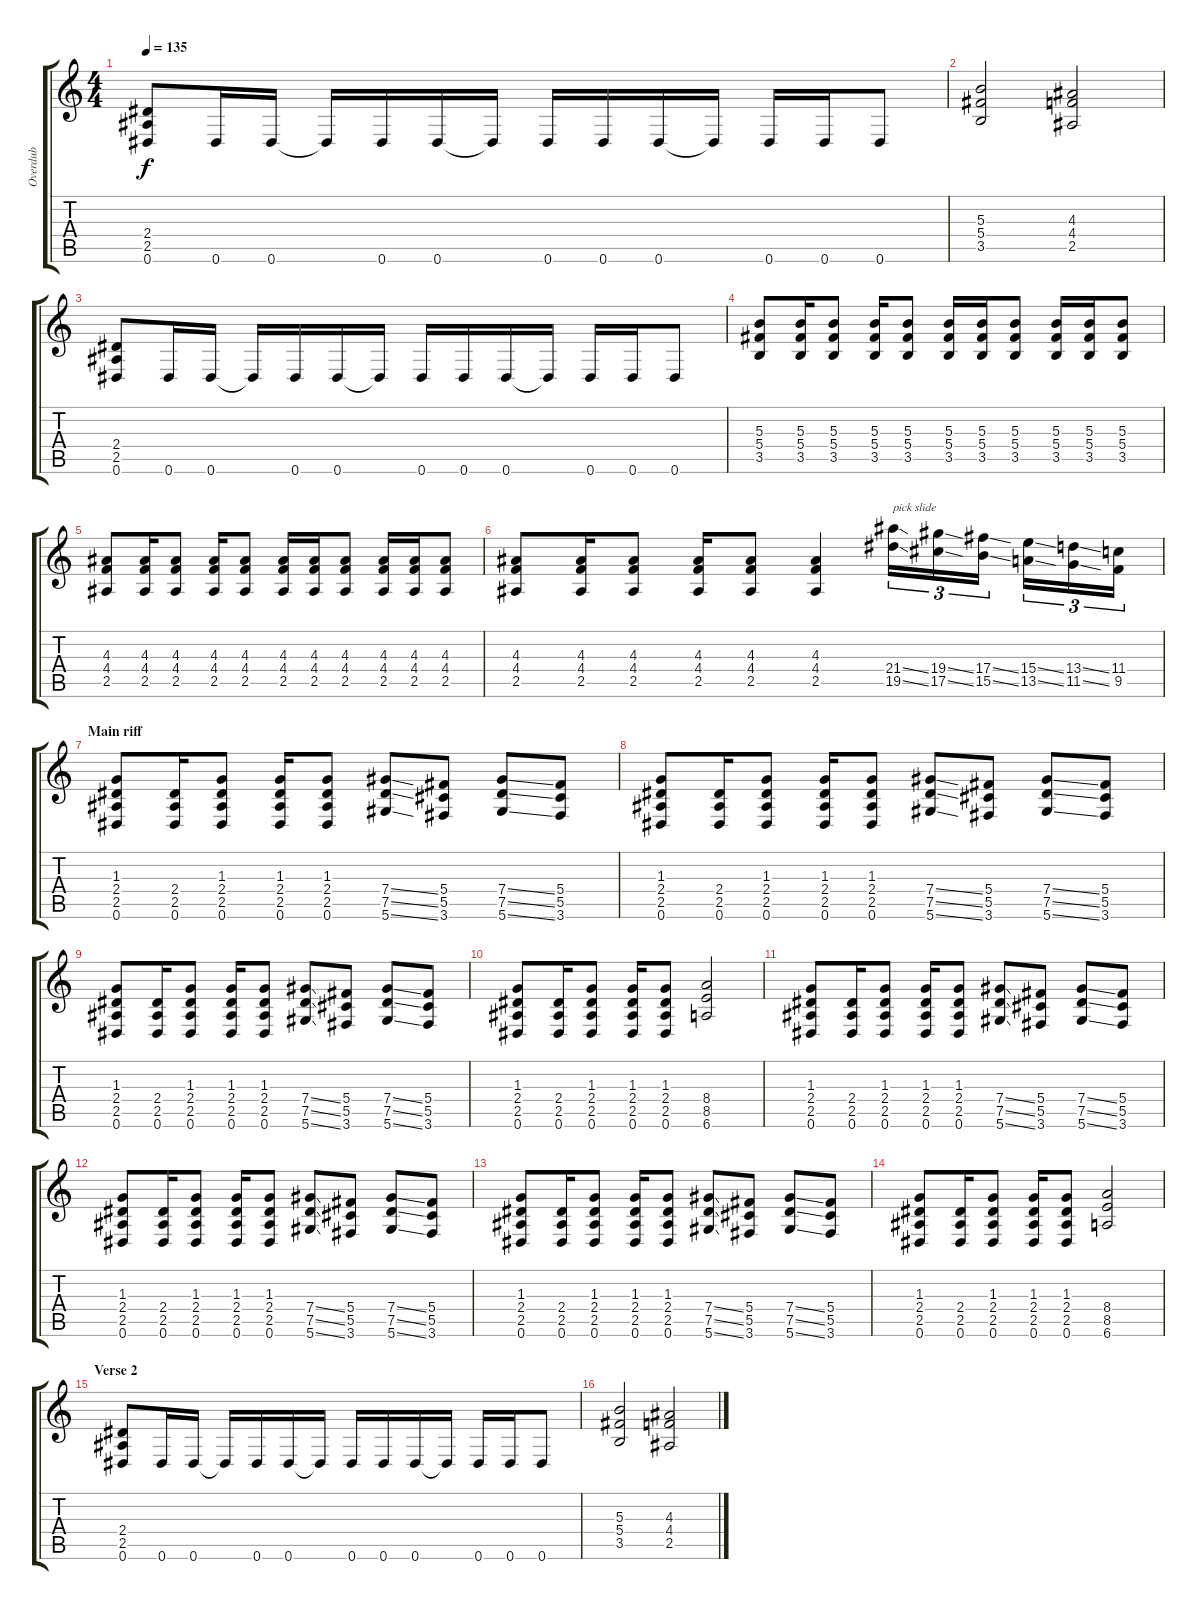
\track ("Overdub" "Overdub") {instrument overdrivenguitar}
\staff {score tabs}
\tuning (Eb4 Bb3 Gb3 Db3 Ab2 Eb2) {hide}
\ts (4 4)
\tempo 135
\clef g2
\ks c
(2.4 2.5 0.6).8{dy f} 0.6.16 0.6.16 0.6{t}.16 0.6.16 0.6.16 0.6{t}.16 0.6.16 0.6.16 0.6.16 0.6{t}.16 0.6.16 0.6.16 0.6.8 |
(5.3 5.4 3.5).2 (4.3 4.4 2.5).2 |
(2.4 2.5 0.6).8 0.6.16 0.6.16 0.6{t}.16 0.6.16 0.6.16 0.6{t}.16 0.6.16 0.6.16 0.6.16 0.6{t}.16 0.6.16 0.6.16 0.6.8 |
(5.3 5.4 3.5).8 (5.3 5.4 3.5).16 (5.3 5.4 3.5).8 (5.3 5.4 3.5).16 (5.3 5.4 3.5).8 (5.3 5.4 3.5).16 (5.3 5.4 3.5).16 (5.3 5.4 3.5).8 (5.3 5.4 3.5).16 (5.3 5.4 3.5).16 (5.3 5.4 3.5).8 |
(4.3 4.4 2.5).8 (4.3 4.4 2.5).16 (4.3 4.4 2.5).8 (4.3 4.4 2.5).16 (4.3 4.4 2.5).8 (4.3 4.4 2.5).16 (4.3 4.4 2.5).16 (4.3 4.4 2.5).8 (4.3 4.4 2.5).16 (4.3 4.4 2.5).16 (4.3 4.4 2.5).8 |
(4.3 4.4 2.5).8 (4.3 4.4 2.5).16 (4.3 4.4 2.5).8 (4.3 4.4 2.5).16 (4.3 4.4 2.5).8 (4.3 4.4 2.5).4 (21.4{ss} 19.5{ss}).16{tu (3 2) txt "pick slide"} (19.4{ss} 17.5{ss}).16{tu (3 2)} (17.4{ss} 15.5{ss}).16{tu (3 2)} (15.4{ss} 13.5{ss}).16{tu (3 2)} (13.4{ss} 11.5{ss}).16{tu (3 2)} (11.4 9.5).16{tu (3 2)} |
\section ("" "Main riff")
(1.3 2.4 2.5 0.6).8 (2.4 2.5 0.6).16 (1.3 2.4 2.5 0.6).8 (1.3 2.4 2.5 0.6).16 (1.3 2.4 2.5 0.6).8 (7.4{ss} 7.5{ss} 5.6{ss}).8 (5.4 5.5 3.6).8 (7.4{ss} 7.5{ss} 5.6{ss}).8 (5.4 5.5 3.6).8 |
(1.3 2.4 2.5 0.6).8 (2.4 2.5 0.6).16 (1.3 2.4 2.5 0.6).8 (1.3 2.4 2.5 0.6).16 (1.3 2.4 2.5 0.6).8 (7.4{ss} 7.5{ss} 5.6{ss}).8 (5.4 5.5 3.6).8 (7.4{ss} 7.5{ss} 5.6{ss}).8 (5.4 5.5 3.6).8 |
(1.3 2.4 2.5 0.6).8 (2.4 2.5 0.6).16 (1.3 2.4 2.5 0.6).8 (1.3 2.4 2.5 0.6).16 (1.3 2.4 2.5 0.6).8 (7.4{ss} 7.5{ss} 5.6{ss}).8 (5.4 5.5 3.6).8 (7.4{ss} 7.5{ss} 5.6{ss}).8 (5.4 5.5 3.6).8 |
(1.3 2.4 2.5 0.6).8 (2.4 2.5 0.6).16 (1.3 2.4 2.5 0.6).8 (1.3 2.4 2.5 0.6).16 (1.3 2.4 2.5 0.6).8 (8.4 8.5 6.6).2 |
(1.3 2.4 2.5 0.6).8 (2.4 2.5 0.6).16 (1.3 2.4 2.5 0.6).8 (1.3 2.4 2.5 0.6).16 (1.3 2.4 2.5 0.6).8 (7.4{ss} 7.5{ss} 5.6{ss}).8 (5.4 5.5 3.6).8 (7.4{ss} 7.5{ss} 5.6{ss}).8 (5.4 5.5 3.6).8 |
(1.3 2.4 2.5 0.6).8 (2.4 2.5 0.6).16 (1.3 2.4 2.5 0.6).8 (1.3 2.4 2.5 0.6).16 (1.3 2.4 2.5 0.6).8 (7.4{ss} 7.5{ss} 5.6{ss}).8 (5.4 5.5 3.6).8 (7.4{ss} 7.5{ss} 5.6{ss}).8 (5.4 5.5 3.6).8 |
(1.3 2.4 2.5 0.6).8 (2.4 2.5 0.6).16 (1.3 2.4 2.5 0.6).8 (1.3 2.4 2.5 0.6).16 (1.3 2.4 2.5 0.6).8 (7.4{ss} 7.5{ss} 5.6{ss}).8 (5.4 5.5 3.6).8 (7.4{ss} 7.5{ss} 5.6{ss}).8 (5.4 5.5 3.6).8 |
(1.3 2.4 2.5 0.6).8 (2.4 2.5 0.6).16 (1.3 2.4 2.5 0.6).8 (1.3 2.4 2.5 0.6).16 (1.3 2.4 2.5 0.6).8 (8.4 8.5 6.6).2 |
\section ("" "Verse 2")
(2.4 2.5 0.6).8 0.6.16 0.6.16 0.6{t}.16 0.6.16 0.6.16 0.6{t}.16 0.6.16 0.6.16 0.6.16 0.6{t}.16 0.6.16 0.6.16 0.6.8 |
(5.3 5.4 3.5).2 (4.3 4.4 2.5).2
